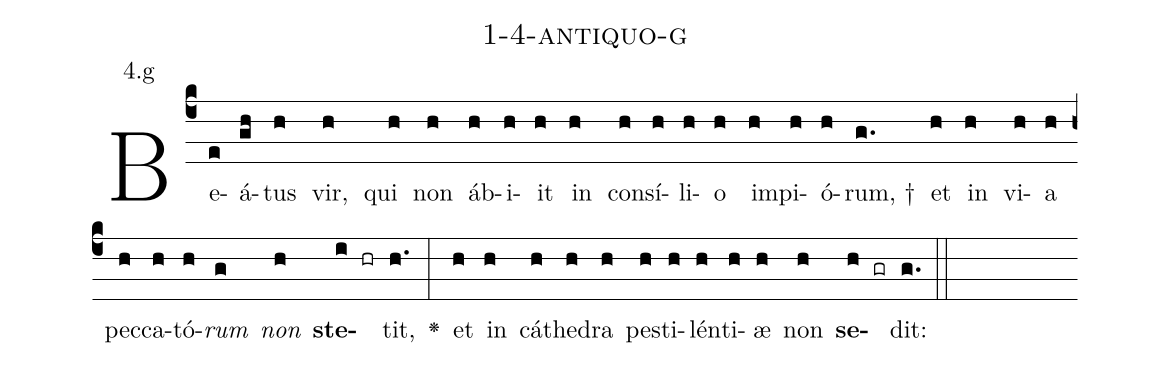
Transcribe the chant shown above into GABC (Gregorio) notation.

name: 1-4-antiquo-g;
annotation: 4.g;
%%
(c4)Be(e)á(gh)tus(h) vir,(h) qui(h) non(h) áb(h)i(h)it(h) in(h) con(h)sí(h)li(h)o(h) im(h)pi(h)ó(h)rum, †(g.) et(h) in(h) vi(h)a(h) pec(h)ca(h)tó(h)<i>rum</i>(g) <i>non</i>(h) <b>ste</b>(i hr)tit,(h.) <v>\greheightstar</v>(:) et(h) in(h) cá(h)the(h)dra(h) pes(h)ti(h)lén(h)ti(h)æ(h) non(h) <b>se</b>(h gr)dit:(g.) (::)


%E(h) u(h) o(h) u(h) a(h) e.(g.) (::)
